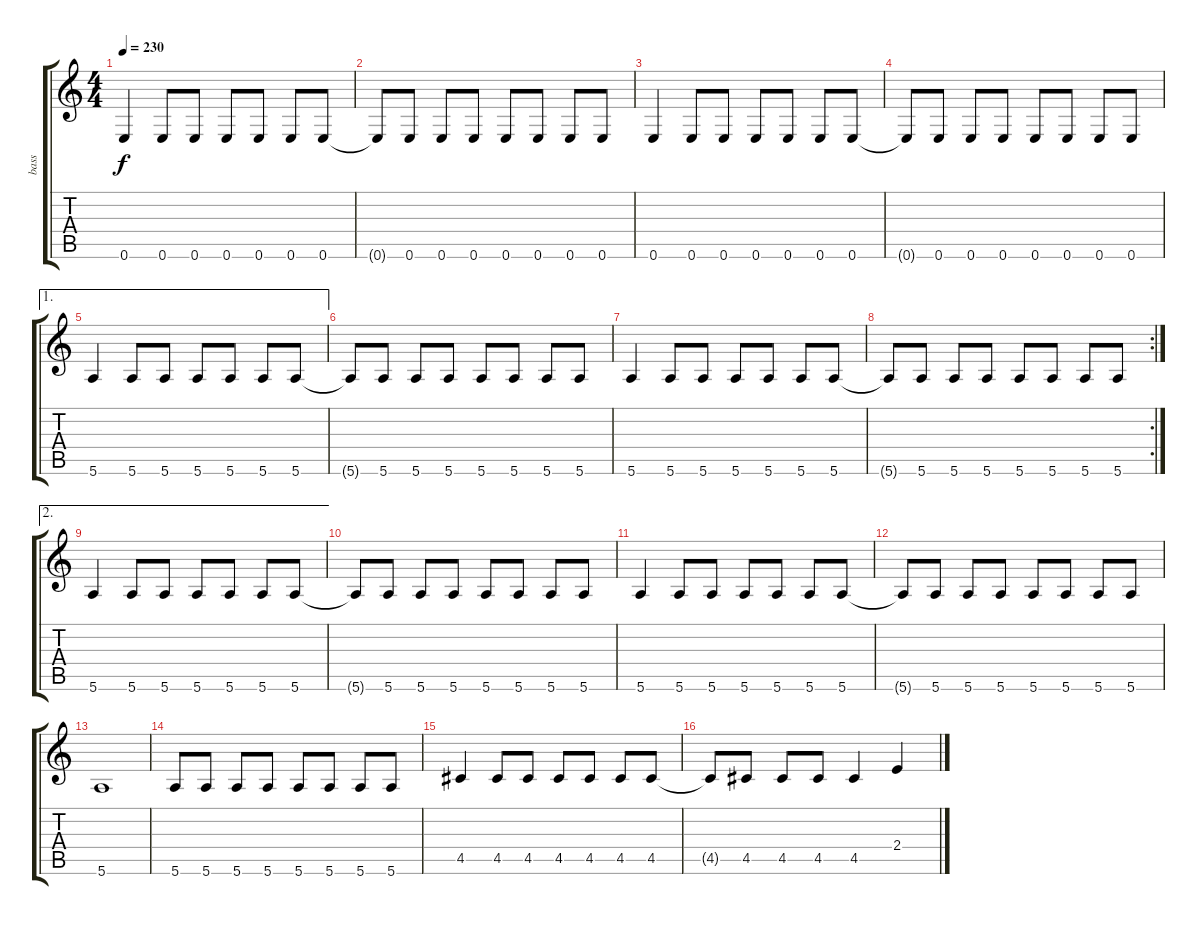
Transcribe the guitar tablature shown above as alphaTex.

\track ("bass" "bass") {instrument electricbassfinger}
\staff {score tabs}
\tuning (E4 B3 G3 D3 A2 E2) {hide}
\ts (4 4)
\tempo 230
\clef g2
\ks c
0.6.4{dy f} 0.6.8 0.6.8 0.6.8 0.6.8 0.6.8 0.6.8 |
0.6{t}.8 0.6.8 0.6.8 0.6.8 0.6.8 0.6.8 0.6.8 0.6.8 |
0.6.4 0.6.8 0.6.8 0.6.8 0.6.8 0.6.8 0.6.8 |
0.6{t}.8 0.6.8 0.6.8 0.6.8 0.6.8 0.6.8 0.6.8 0.6.8 |
\ae 1
5.6.4 5.6.8 5.6.8 5.6.8 5.6.8 5.6.8 5.6.8 |
5.6{t}.8 5.6.8 5.6.8 5.6.8 5.6.8 5.6.8 5.6.8 5.6.8 |
5.6.4 5.6.8 5.6.8 5.6.8 5.6.8 5.6.8 5.6.8 |
\rc 2
5.6{t}.8 5.6.8 5.6.8 5.6.8 5.6.8 5.6.8 5.6.8 5.6.8 |
\ae 2
5.6.4 5.6.8 5.6.8 5.6.8 5.6.8 5.6.8 5.6.8 |
5.6{t}.8 5.6.8 5.6.8 5.6.8 5.6.8 5.6.8 5.6.8 5.6.8 |
5.6.4 5.6.8 5.6.8 5.6.8 5.6.8 5.6.8 5.6.8 |
5.6{t}.8 5.6.8 5.6.8 5.6.8 5.6.8 5.6.8 5.6.8 5.6.8 |
5.6.1 |
5.6.8 5.6.8 5.6.8 5.6.8 5.6.8 5.6.8 5.6.8 5.6.8 |
4.5.4 4.5.8 4.5.8 4.5.8 4.5.8 4.5.8 4.5.8 |
4.5{t}.8 4.5.8 4.5.8 4.5.8 4.5.4 2.4.4
